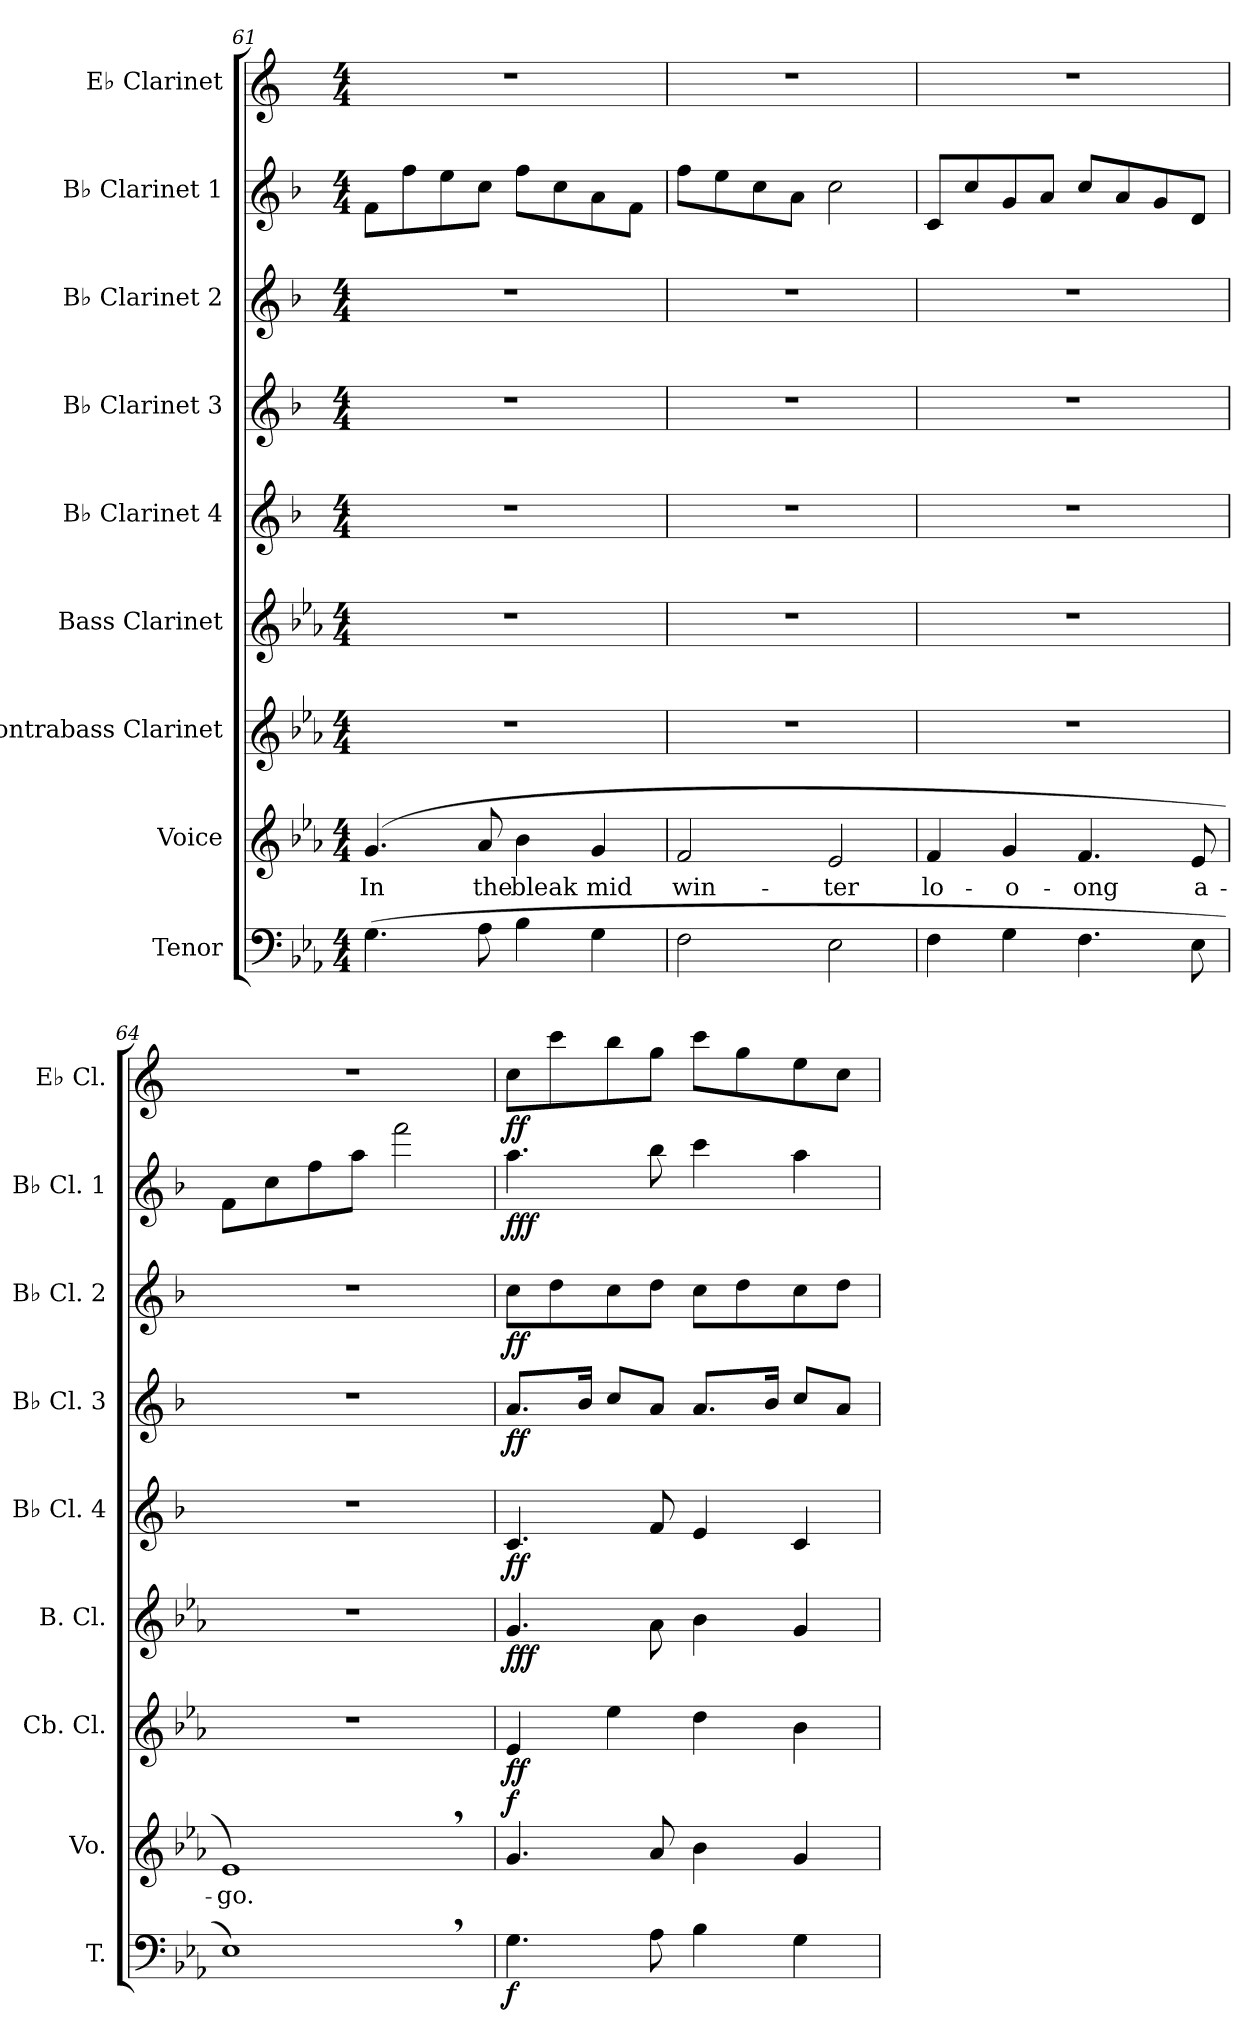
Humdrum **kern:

**kern	**dynam	**kern	**text	**dynam	**kern	**dynam	**kern	**dynam	**kern	**dynam	**kern	**dynam	**kern	**dynam	**kern	**dynam	**kern	**dynam
*part9	*part9	*part8	*part8	*part8	*part7	*part7	*part6	*part6	*part5	*part5	*part4	*part4	*part3	*part3	*part2	*part2	*part1	*part1
*staff9	*staff9	*staff8	*staff8	*staff8	*staff7	*staff7	*staff6	*staff6	*staff5	*staff5	*staff4	*staff4	*staff3	*staff3	*staff2	*staff2	*staff1	*staff1
*I"Tenor	*	*I"Voice	*	*	*I"Contrabass Clarinet	*	*I"Bass Clarinet	*	*I"B♭ Clarinet 4	*	*I"B♭ Clarinet 3	*	*I"B♭ Clarinet 2	*	*I"B♭ Clarinet 1	*	*I"E♭ Clarinet	*
*I'T.	*	*I'Vo.	*	*	*I'Cb. Cl.	*	*I'B. Cl.	*	*I'B♭ Cl. 4	*	*I'B♭ Cl. 3	*	*I'B♭ Cl. 2	*	*I'B♭ Cl. 1	*	*I'E♭ Cl.	*
!!LO:PB:g=z
*clefF4	*	*clefG2	*	*	*clefG2	*	*clefG2	*	*clefG2	*	*clefG2	*	*clefG2	*	*clefG2	*	*clefG2	*
*	*	*	*	*	*ITrd15c26	*	*ITrd8c14	*	*ITrd1c2	*	*ITrd1c2	*	*ITrd1c2	*	*ITrd1c2	*	*ITrd-2c-3	*
*k[b-e-a-]	*	*k[b-e-a-]	*	*	*k[b-e-a-]	*	*k[b-e-a-]	*	*k[b-e-a-]	*	*k[b-e-a-]	*	*k[b-e-a-]	*	*k[b-e-a-]	*	*k[b-e-a-]	*
*M4/4	*	*M4/4	*	*	*M4/4	*	*M4/4	*	*M4/4	*	*M4/4	*	*M4/4	*	*M4/4	*	*M4/4	*
=61	=61	=61	=61	=61	=61	=61	=61	=61	=61	=61	=61	=61	=61	=61	=61	=61	=61	=61
(4.G\	.	(4.g/	In	.	1r	.	1r	.	1r	.	1r	.	1r	.	8e-\L	.	1r	.
.	.	.	.	.	.	.	.	.	.	.	.	.	.	.	8ee-\	.	.	.
.	.	.	.	.	.	.	.	.	.	.	.	.	.	.	8dd\	.	.	.
8A-\	.	8a-/	the	.	.	.	.	.	.	.	.	.	.	.	8b-\J	.	.	.
4B-\	.	4b-\	bleak	.	.	.	.	.	.	.	.	.	.	.	8ee-\L	.	.	.
.	.	.	.	.	.	.	.	.	.	.	.	.	.	.	8b-\	.	.	.
4G\	.	4g/	mid	.	.	.	.	.	.	.	.	.	.	.	8g\	.	.	.
.	.	.	.	.	.	.	.	.	.	.	.	.	.	.	8e-\J	.	.	.
=62	=62	=62	=62	=62	=62	=62	=62	=62	=62	=62	=62	=62	=62	=62	=62	=62	=62	=62
2F\	.	2f/	win-	.	1r	.	1r	.	1r	.	1r	.	1r	.	8ee-\L	.	1r	.
.	.	.	.	.	.	.	.	.	.	.	.	.	.	.	8dd\	.	.	.
.	.	.	.	.	.	.	.	.	.	.	.	.	.	.	8b-\	.	.	.
.	.	.	.	.	.	.	.	.	.	.	.	.	.	.	8g\J	.	.	.
2E-\	.	2e-/	-ter	.	.	.	.	.	.	.	.	.	.	.	2b-\	.	.	.
=63	=63	=63	=63	=63	=63	=63	=63	=63	=63	=63	=63	=63	=63	=63	=63	=63	=63	=63
4F\	.	4f/	lo-	.	1r	.	1r	.	1r	.	1r	.	1r	.	8B-/L	.	1r	.
.	.	.	.	.	.	.	.	.	.	.	.	.	.	.	8b-/	.	.	.
4G\	.	4g/	-o-	.	.	.	.	.	.	.	.	.	.	.	8f/	.	.	.
.	.	.	.	.	.	.	.	.	.	.	.	.	.	.	8g/J	.	.	.
4.F\	.	4.f/	-ong	.	.	.	.	.	.	.	.	.	.	.	8b-/L	.	.	.
.	.	.	.	.	.	.	.	.	.	.	.	.	.	.	8g/	.	.	.
.	.	.	.	.	.	.	.	.	.	.	.	.	.	.	8f/	.	.	.
8E-\	.	8e-/	a-	.	.	.	.	.	.	.	.	.	.	.	8c/J	.	.	.
=64	=64	=64	=64	=64	=64	=64	=64	=64	=64	=64	=64	=64	=64	=64	=64	=64	=64	=64
1E-,)	.	1e-,)	-go.	.	1r	.	1r	.	1r	.	1r	.	1r	.	8e-\L	.	1r	.
.	.	.	.	.	.	.	.	.	.	.	.	.	.	.	8b-\	.	.	.
.	.	.	.	.	.	.	.	.	.	.	.	.	.	.	8ee-\	.	.	.
.	.	.	.	.	.	.	.	.	.	.	.	.	.	.	8gg\J	.	.	.
.	.	.	.	.	.	.	.	.	.	.	.	.	.	.	2eee-\	.	.	.
=65	=65	=65	=65	=65	=65	=65	=65	=65	=65	=65	=65	=65	=65	=65	=65	=65	=65	=65
!	!LO:DY:b	!	!	!LO:DY:b	!	!LO:DY:b	!	!LO:DY:b	!	!LO:DY:b	!	!LO:DY:b	!	!LO:DY:b	!	!LO:DY:b	!	!LO:DY:b
4.G\	f	4.g/	.	f	4EE-/	ff	4.G/	fff	4.B-/	ff	8.g/L	ff	8b-\L	ff	4.gg\	fff	8ee-\L	ff
.	.	.	.	.	.	.	.	.	.	.	.	.	8cc\	.	.	.	8eee-\	.
.	.	.	.	.	.	.	.	.	.	.	16a-/Jk	.	.	.	.	.	.	.
.	.	.	.	.	4E-\	.	.	.	.	.	8b-/L	.	8b-\	.	.	.	8ddd\	.
8A-\	.	8a-/	.	.	.	.	8A-\	.	8e-/	.	8g/J	.	8cc\J	.	8aa-\	.	8bb-\J	.
4B-\	.	4b-\	.	.	4D\	.	4B-\	.	4d/	.	8.g/L	.	8b-\L	.	4bb-\	.	8eee-\L	.
.	.	.	.	.	.	.	.	.	.	.	.	.	8cc\	.	.	.	8bb-\	.
.	.	.	.	.	.	.	.	.	.	.	16a-/Jk	.	.	.	.	.	.	.
4G\	.	4g/	.	.	4BB-\	.	4G/	.	4B-/	.	8b-/L	.	8b-\	.	4gg\	.	8gg\	.
.	.	.	.	.	.	.	.	.	.	.	8g/J	.	8cc\J	.	.	.	8ee-\J	.
=	=	=	=	=	=	=	=	=	=	=	=	=	=	=	=	=	=	=
*-	*-	*-	*-	*-	*-	*-	*-	*-	*-	*-	*-	*-	*-	*-	*-	*-	*-	*-
